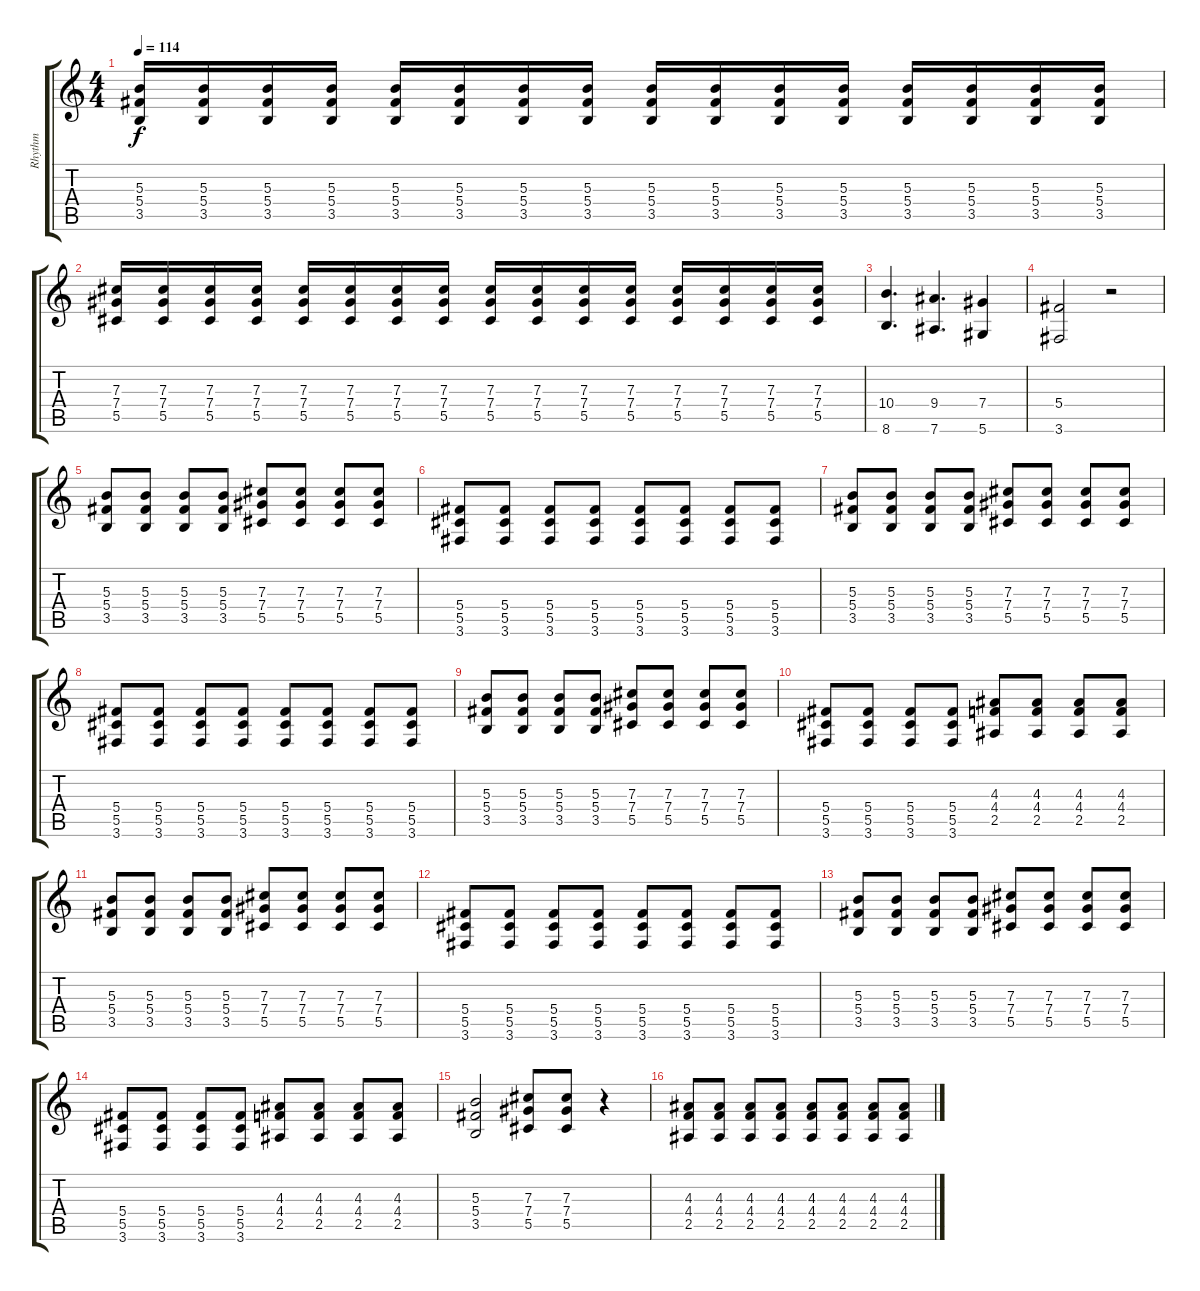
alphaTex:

\track ("Rhythm" "Rhythm") {instrument overdrivenguitar}
\staff {score tabs}
\tuning (Eb4 Bb3 Gb3 Db3 Ab2 Eb2) {hide}
\ts (4 4)
\tempo 114
\clef g2
\ks c
(5.3 5.4 3.5).16{dy f} (5.3 5.4 3.5).16 (5.3 5.4 3.5).16 (5.3 5.4 3.5).16 (5.3 5.4 3.5).16 (5.3 5.4 3.5).16 (5.3 5.4 3.5).16 (5.3 5.4 3.5).16 (5.3 5.4 3.5).16 (5.3 5.4 3.5).16 (5.3 5.4 3.5).16 (5.3 5.4 3.5).16 (5.3 5.4 3.5).16 (5.3 5.4 3.5).16 (5.3 5.4 3.5).16 (5.3 5.4 3.5).16 |
(7.3 7.4 5.5).16 (7.3 7.4 5.5).16 (7.3 7.4 5.5).16 (7.3 7.4 5.5).16 (7.3 7.4 5.5).16 (7.3 7.4 5.5).16 (7.3 7.4 5.5).16 (7.3 7.4 5.5).16 (7.3 7.4 5.5).16 (7.3 7.4 5.5).16 (7.3 7.4 5.5).16 (7.3 7.4 5.5).16 (7.3 7.4 5.5).16 (7.3 7.4 5.5).16 (7.3 7.4 5.5).16 (7.3 7.4 5.5).16 |
(10.4 8.6).4{d} (9.4 7.6).4{d} (7.4 5.6).4 |
(5.4 3.6).2 r.2 |
(5.3 5.4 3.5).8 (5.3 5.4 3.5).8 (5.3 5.4 3.5).8 (5.3 5.4 3.5).8 (7.3 7.4 5.5).8 (7.3 7.4 5.5).8 (7.3 7.4 5.5).8 (7.3 7.4 5.5).8 |
(5.4 5.5 3.6).8 (5.4 5.5 3.6).8 (5.4 5.5 3.6).8 (5.4 5.5 3.6).8 (5.4 5.5 3.6).8 (5.4 5.5 3.6).8 (5.4 5.5 3.6).8 (5.4 5.5 3.6).8 |
(5.3 5.4 3.5).8 (5.3 5.4 3.5).8 (5.3 5.4 3.5).8 (5.3 5.4 3.5).8 (7.3 7.4 5.5).8 (7.3 7.4 5.5).8 (7.3 7.4 5.5).8 (7.3 7.4 5.5).8 |
(5.4 5.5 3.6).8 (5.4 5.5 3.6).8 (5.4 5.5 3.6).8 (5.4 5.5 3.6).8 (5.4 5.5 3.6).8 (5.4 5.5 3.6).8 (5.4 5.5 3.6).8 (5.4 5.5 3.6).8 |
(5.3 5.4 3.5).8 (5.3 5.4 3.5).8 (5.3 5.4 3.5).8 (5.3 5.4 3.5).8 (7.3 7.4 5.5).8 (7.3 7.4 5.5).8 (7.3 7.4 5.5).8 (7.3 7.4 5.5).8 |
(5.4 5.5 3.6).8 (5.4 5.5 3.6).8 (5.4 5.5 3.6).8 (5.4 5.5 3.6).8 (4.3 4.4 2.5).8 (4.3 4.4 2.5).8 (4.3 4.4 2.5).8 (4.3 4.4 2.5).8 |
(5.3 5.4 3.5).8 (5.3 5.4 3.5).8 (5.3 5.4 3.5).8 (5.3 5.4 3.5).8 (7.3 7.4 5.5).8 (7.3 7.4 5.5).8 (7.3 7.4 5.5).8 (7.3 7.4 5.5).8 |
(5.4 5.5 3.6).8 (5.4 5.5 3.6).8 (5.4 5.5 3.6).8 (5.4 5.5 3.6).8 (5.4 5.5 3.6).8 (5.4 5.5 3.6).8 (5.4 5.5 3.6).8 (5.4 5.5 3.6).8 |
(5.3 5.4 3.5).8 (5.3 5.4 3.5).8 (5.3 5.4 3.5).8 (5.3 5.4 3.5).8 (7.3 7.4 5.5).8 (7.3 7.4 5.5).8 (7.3 7.4 5.5).8 (7.3 7.4 5.5).8 |
(5.4 5.5 3.6).8 (5.4 5.5 3.6).8 (5.4 5.5 3.6).8 (5.4 5.5 3.6).8 (4.3 4.4 2.5).8 (4.3 4.4 2.5).8 (4.3 4.4 2.5).8 (4.3 4.4 2.5).8 |
(5.3 5.4 3.5).2 (7.3 7.4 5.5).8 (7.3 7.4 5.5).8 r.4 |
(4.3 4.4 2.5).8 (4.3 4.4 2.5).8 (4.3 4.4 2.5).8 (4.3 4.4 2.5).8 (4.3 4.4 2.5).8 (4.3 4.4 2.5).8 (4.3 4.4 2.5).8 (4.3 4.4 2.5).8
